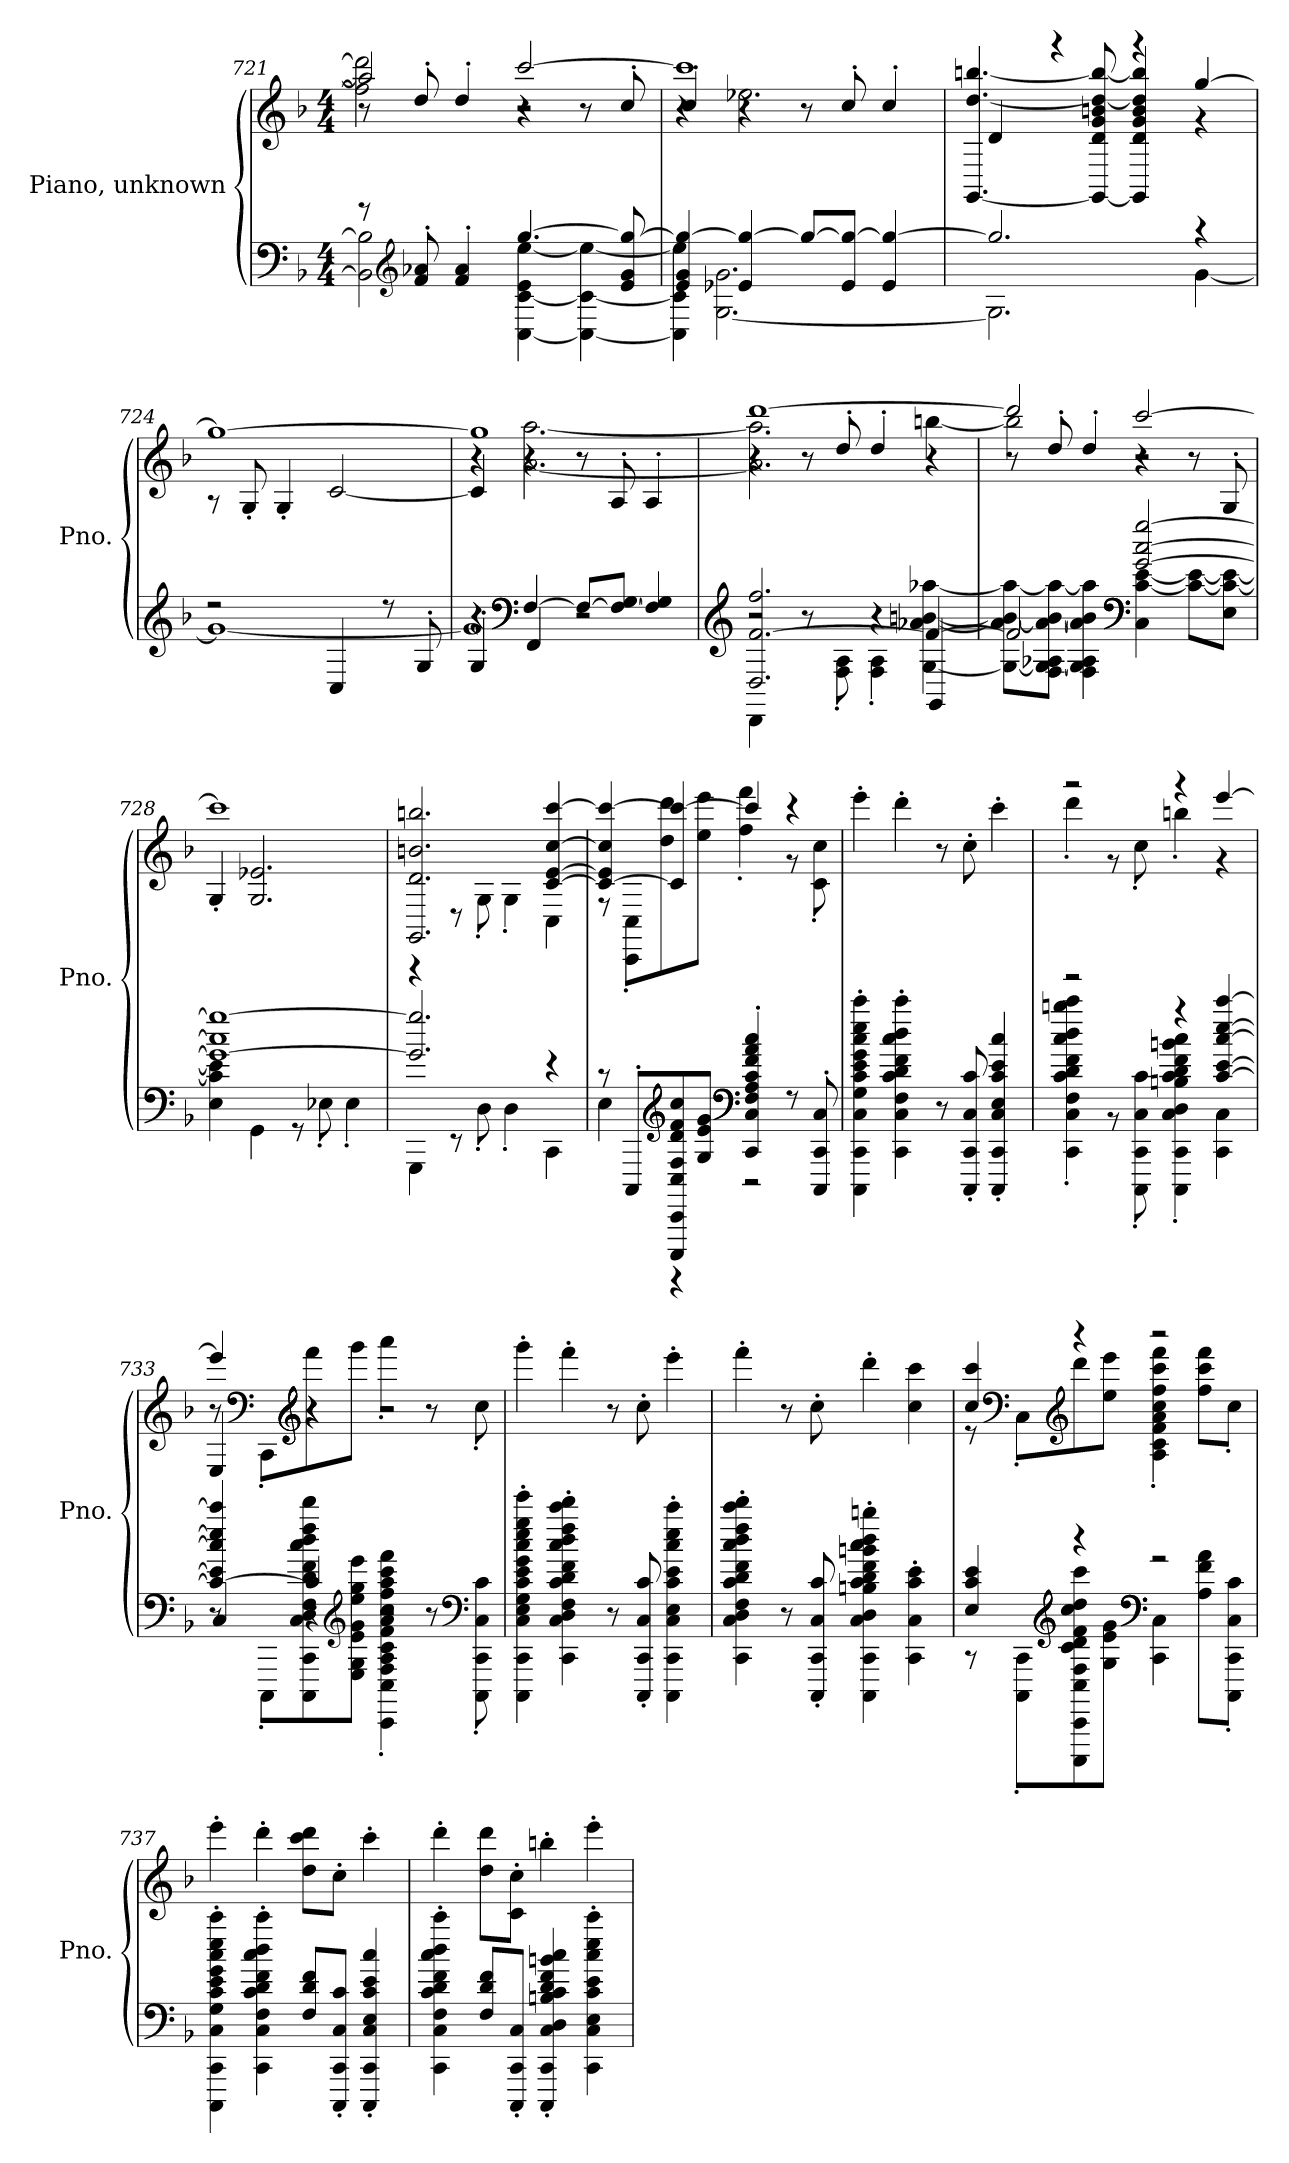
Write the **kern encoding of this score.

**kern	**kern
*part1	*part1
*staff2	*staff1
*I"Piano, unknown	*
*I'Pno.	*
*clefF4	*clefG2
*k[b-]	*k[b-]
*M4/4	*M4/4
=721	=721
*^	*^
*	*	*	*^
8r	2BB\] 2B\]	2aa-/]	2ff\] 2ddd\]	8r
*clefG2	*	*	*	*
8f/' 8a-X/'	.	.	.	8dd'/
4f/' 4a-/'	.	.	.	4dd'/
[4.gg/	[4C\ [4c\ 4e\ [4ee\	[2ccc/	2r	4r
.	4C\_ 4c\_ 4ee\_	.	.	8r
8e/ 8g/ 8gg/_	.	.	.	8cc'/
=722	=722	=722	=722	=722
4e/ 4g/ 4gg/_	4C\] 4c\] 4ee\]	1ccc]	4r	4cc'/
4e-X/ 4gg/_	[2.G\ 2.g\	.	2.ee-X\	4r
8gg/L_	.	.	.	8r
8e-/ 8gg/_J	.	.	.	8cc'/
4e-/ 4gg/_	.	.	.	4cc'/
*	*	*	*v	*v
!!LO:LB:g=z
=723	=723	=723	=723
2.gg/]	2.G\]	4d/	[4.GG/ [4.dd/ [4.bbn/
.	.	4r	.
.	.	.	8GG/_ 8d/ 8g/ 8bn/ 8dd/_ 8bb/_
.	.	4r	4GG/] 4d/ 4g/ 4b/ 4dd/] 4bb/]
4r	[4g\	[4gg/	4r
=724	=724	=724	=724
2r	1g_	1gg_	8r
.	.	.	8G'/
.	.	.	4G'/
4C/	.	.	[2c/
8r	.	.	.
8G'/	.	.	.
=725	=725	=725	=725
*	*^	*	*^
4G'/	1g]	4r	1gg]	4r	4c/]
*clefF4	*	*	*	*	*
[4F/	.	4FF/	.	[2.a\ [2.aa\	4r
8F/L_	.	2r	.	.	8r
8F/_ 8G/J	.	.	.	.	8A'/
4F/] 4G/	.	.	.	.	4A'/
=726	=726	=726	=726	=726	=726
*clefG2	*	*	*	*	*
2.D/ [2.f/ 2.ff/	4DD\	2r	[1ddd	2.a\] 2.aa\]	4r
.	8r	.	.	.	8r
.	8F\' 8A\'	.	.	.	8dd'/
.	4F\' 4A\'	4r	.	.	4dd'/
4f/_	[4G\ [4a-X\ [4bn\ [4aa-X\	4GG/	.	[4bbn\	4r
*	*v	*v	*	*	*
!!LO:LB:g=z	!!	!!
=727	=727	=727	=727	=727
2f/]	8G\_ 8a-\_ 8b\_ 8aa-\_L	2ddd/]	2bb\]	8r
.	8F\ 8G\_ 8A-X\ 8a-\_ 8b\_ 8aa-\_J	.	.	8dd'/
.	4F\ 4G\] 4A-\ 4a-\] 4b\] 4aa-\]	.	.	4dd'/
*clefF4	*	*	*	*
[2g/ [2cc/ [2gg/	4C\ [4c\ [4e\	[2ccc/	2r	4r
.	8c\_ 8e\_L	.	.	8r
.	8E\ 8c\_ 8e\_J	.	.	8G'/
*	*	*	*v	*v
=728	=728	=728	=728
1g_ 1cc] 1gg_	4E\ 4c\] 4e\]	1ccc]	4G'/
.	4GG\	.	2.G/ 2.e-X/
.	8r	.	.
.	8E-X'\	.	.
.	4E-'\	.	.
=729	=729	=729	=729
2.g/] 2.gg/]	4GGG\	2.GG/ 2.d/ 2.bn/ 2.bbn/	4r
.	8r	.	8r
.	8D'\	.	8G'\
.	4D'\	.	4G'\
4r	4CC\	[4c/ [4e/ [4cc/ [4ccc/	4C\
=730	=730	=730	=730
8r	4E\	4c/_ 4e/] 4cc/] 4ccc/_	8r
8CCC'/L	.	.	8CC\' 8C\'L
*clefG2	*	*	*
8CCC/ 8CC/ 8C/ 8F/ 8d/ 8f/ 8cc/	4r	4c/] 4ccc/_	8dd\ 8ddd\
8G/ 8e/ 8g/J	.	.	8ee\ 8eee\J
*clefF4	*	*	*
4CC/' 4C/' 4F/' 4A/' 4c/' 4f/' 4a/' 4cc/'	2r	4ccc/]	4ff\' 4fff\'
8r	.	4r	8r
8CCC/' 8CC/' 8C/'	.	.	8c\' 8cc\'
*v	*v	*	*
*	*v	*v
!!LO:LB:g=z
=731	=731
4CCC\' 4CC\' 4C\' 4G\' 4c\' 4e\' 4g\' 4cc\' 4ee\' 4ccc\'	4eee'\
4CC\' 4C\' 4F\' 4c\' 4d\' 4f\' 4cc\' 4dd\' 4ccc\'	4ddd'\
8r	8r
8CCC/' 8CC/' 8C/' 8c/'	8cc'\
4CCC/' 4CC/' 4C/' 4E/' 4c/' 4e/' 4cc/'	4ccc'\
=732	=732
*^	*^
2r	4CC\' 4C\' 4F\' 4c\' 4d\' 4f\' 4cc\' 4dd\' 4bbn\' 4ccc\'	2r	4ddd'\
.	8r	.	8r
.	8CCC\' 8CC\' 8C\' 8c\'	.	8cc'\
4r	4CCC\' 4CC\' 4C\' 4D\' 4Bn\' 4c\' 4d\' 4f\' 4bn\' 4cc\'	4r	4bbn'\
[4c/ [4e/ [4cc/ [4ee/ [4ccc/	4CC\ 4C\	[4eee/	4r
=733	=733	=733	=733
*	*^	*	*^
4c/_ 4e/] 4cc/] 4ee/] 4ccc/]	8r	4C/	4eee/]	8r	4E/
*	*	*	*clefF4	*	*
.	8CCC'\L	.	.	8CC'\L	.
*	*	*	*clefG2	*	*
4c/]	8CCC\ 8CC\ 8C\ 8D\ 8F\ 8d\ 8f\ 8cc\ 8dd\ 8ff\ 8ddd\	4r	4r	8fff\	4r
*clefG2	*	*	*	*	*
.	8E\ 8G\ 8e\ 8g\ 8ee\ 8gg\ 8eee\J	.	.	8ggg\J	.
2r	4CC\' 4C\' 4F\' 4A\' 4c\' 4f\' 4a\' 4cc\' 4ff\' 4aa\' 4ccc\' 4fff\'	2r	2r	4aaa'\	2r
.	8r	.	.	8r	.
*clefF4	*	*	*	*	*
.	8CCC\' 8CC\' 8C\' 8c\'	.	.	8cc'\	.
*v	*v	*v	*	*	*
*	*v	*v	*v
=734	=734
4CCC\' 4CC\' 4C\' 4E\' 4G\' 4c\' 4e\' 4g\' 4cc\' 4ee\' 4gg\' 4eee\'	4ggg'\
4CC\' 4C\' 4D\' 4F\' 4c\' 4d\' 4f\' 4cc\' 4dd\' 4ff\' 4ccc\' 4ddd\'	4fff'\
8r	8r
8CCC/' 8CC/' 8C/' 8c/'	8cc'\
4CCC\' 4CC\' 4C\' 4E\' 4c\' 4e\' 4cc\' 4ee\' 4ccc\'	4eee'\
!!LO:PB:g=z
=735	=735
4CC\' 4C\' 4D\' 4F\' 4c\' 4d\' 4f\' 4cc\' 4dd\' 4ff\' 4ccc\' 4ddd\'	4fff'\
8r	8r
8CCC/' 8CC/' 8C/' 8c/'	8cc'\
4CCC\' 4CC\' 4C\' 4D\' 4Bn\' 4c\' 4d\' 4f\' 4bn\' 4cc\' 4dd\' 4bbn\'	4ddd'\
4CC\' 4C\' 4c\' 4e\'	4cc\ 4ccc\
=736	=736
*^	*^
4E/ 4c/ 4e/	8r	4cc/ 4ccc/	8r
*	*	*clefF4	*
.	8CCC\' 8CC\'L	.	8C'\L
*clefG2	*	*clefG2	*
4r	8CCC\ 8CC\ 8C\ 8F\ 8c\ 8d\ 8f\ 8cc\ 8dd\ 8ccc\	4r	8ddd\
.	8G\ 8e\ 8g\J	.	8ee\ 8eee\J
*clefF4	*	*	*
2r	4CC\ 4C\	2r	4A\' 4c\' 4f\' 4a\' 4cc\' 4ff\' 4ccc\' 4fff\'
.	8A\ 8f\ 8a\L	.	8ff\ 8ccc\ 8fff\L
.	8CCC\' 8CC\' 8C\' 8c\'J	.	8cc'\J
*v	*v	*	*
*	*v	*v
=737	=737
4CCC\' 4CC\' 4C\' 4G\' 4c\' 4e\' 4g\' 4cc\' 4ee\' 4ccc\'	4eee'\
4CC\' 4C\' 4F\' 4c\' 4d\' 4f\' 4cc\' 4dd\' 4ccc\'	4ddd'\
8F/ 8d/ 8f/L	8dd\ 8ccc\ 8ddd\L
8CCC/' 8CC/' 8C/' 8c/'J	8cc'\J
4CCC/' 4CC/' 4C/' 4E/' 4c/' 4e/' 4cc/'	4ccc'\
=738	=738
4CC\' 4C\' 4F\' 4c\' 4d\' 4f\' 4cc\' 4dd\' 4ccc\'	4ddd'\
8F/ 8d/ 8f/L	8dd\ 8ddd\L
8CCC/' 8CC/' 8C/'J	8c\' 8cc\'J
4CCC/' 4CC/' 4C/' 4D/' 4Bn/' 4c/' 4d/' 4f/' 4bn/' 4cc/'	4bbn'\
4CC\' 4C\' 4E\' 4c\' 4e\' 4cc\' 4ee\' 4ccc\'	4eee'\
=	=
*-	*-
